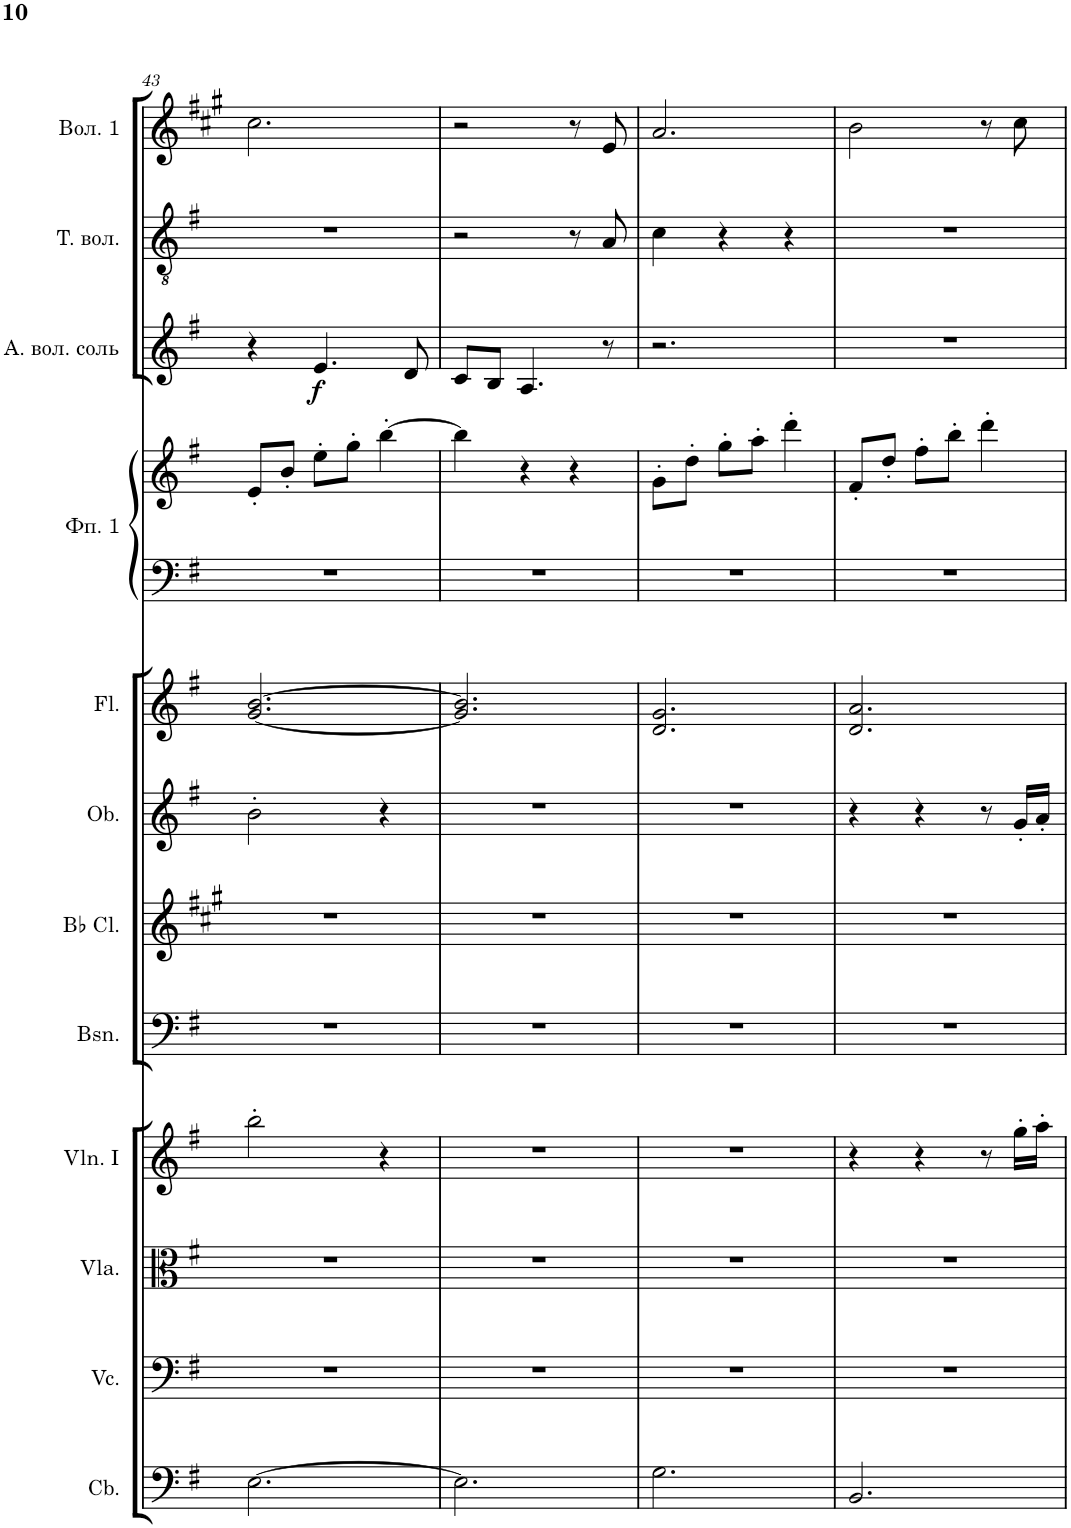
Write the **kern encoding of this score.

**kern	**kern	**kern	**kern	**kern	**kern	**kern	**kern	**kern	**kern	**kern	**dynam	**kern	**kern
*part12	*part11	*part10	*part9	*part8	*part7	*part6	*part5	*part4	*part4	*part3	*part3	*part2	*part1
*staff13	*staff12	*staff11	*staff10	*staff9	*staff8	*staff7	*staff6	*staff5	*staff4	*staff3	*staff3	*staff2	*staff1
*I"Contrabasses	*I"Violoncellos	*I"Violas	*I"Violins I	*I"Bassoons	*I"Clarinets in Bb	*I"Oboes	*I"Flutes	*I"Фортепиано 1	*	*I"Альтовая волынка соль	*	*I"Теноровая волынка	*I"Волынка 1
*I'Cb.	*I'Vc.	*I'Vla.	*I'Vln. I	*I'Bsn.	*	*I'Ob.	*I'Fl.	*	*	*	*	*	*
!!LO:PB:g=z
*clefF4	*clefF4	*clefC3	*clefG2	*clefF4	*clefG2	*clefG2	*clefG2	*clefF4	*clefG2	*clefG2	*	*clefGv2	*clefG2
*Trd7c12	*	*	*	*	*Trd1c2	*	*	*	*	*Trd12c21	*	*Trd12c21	*Trd1c2
*k[f#]	*k[f#]	*k[f#]	*k[f#]	*k[f#]	*k[f#c#g#]	*k[f#]	*k[f#]	*k[f#]	*k[f#]	*k[f#]	*	*k[f#]	*k[f#c#g#]
*M3/4	*M3/4	*M3/4	*M3/4	*M3/4	*M3/4	*M3/4	*M3/4	*M3/4	*M3/4	*M3/4	*	*M3/4	*M3/4
=43	=43	=43	=43	=43	=43	=43	=43	=43	=43	=43	=43	=43	=43
[2.E\	2.r	2.r	2bb'\	2.r	2.r	2b'\	[2.g/ [2.b/	2.r	8e'/L	4r	.	2.r	2.cc#\
.	.	.	.	.	.	.	.	.	8b'/J	.	.	.	.
!	!	!	!	!	!	!	!	!	!	!	!LO:DY:b	!	!
.	.	.	.	.	.	.	.	.	8ee'\L	4.e/	f	.	.
.	.	.	.	.	.	.	.	.	8gg'\J	.	.	.	.
.	.	.	4r	.	.	4r	.	.	[4bb'\	.	.	.	.
.	.	.	.	.	.	.	.	.	.	8d/	.	.	.
=44	=44	=44	=44	=44	=44	=44	=44	=44	=44	=44	=44	=44	=44
2.E\]	2.r	2.r	2.r	2.r	2.r	2.r	2.g/] 2.b/]	2.r	4bb\]	8c/L	.	2r	2r
.	.	.	.	.	.	.	.	.	.	8B/J	.	.	.
.	.	.	.	.	.	.	.	.	4r	4.A/	.	.	.
.	.	.	.	.	.	.	.	.	4r	.	.	8r	8r
.	.	.	.	.	.	.	.	.	.	8r	.	8A/	8e/
=45	=45	=45	=45	=45	=45	=45	=45	=45	=45	=45	=45	=45	=45
2.G\	2.r	2.r	2.r	2.r	2.r	2.r	2.d/ 2.g/	2.r	8g'\L	2.r	.	4c\	2.a/
.	.	.	.	.	.	.	.	.	8dd'\J	.	.	.	.
.	.	.	.	.	.	.	.	.	8gg'\L	.	.	4r	.
.	.	.	.	.	.	.	.	.	8aa'\J	.	.	.	.
.	.	.	.	.	.	.	.	.	4ddd'\	.	.	4r	.
=46	=46	=46	=46	=46	=46	=46	=46	=46	=46	=46	=46	=46	=46
2.BB/	2.r	2.r	4r	2.r	2.r	4r	2.d/ 2.a/	2.r	8f#'/L	2.r	.	2.r	2b\
.	.	.	.	.	.	.	.	.	8dd'/J	.	.	.	.
.	.	.	4r	.	.	4r	.	.	8ff#'\L	.	.	.	.
.	.	.	.	.	.	.	.	.	8bb'\J	.	.	.	.
.	.	.	8r	.	.	8r	.	.	4ddd'\	.	.	.	8r
.	.	.	16gg'\LL	.	.	16g'/LL	.	.	.	.	.	.	8cc#\
.	.	.	16aa'\JJ	.	.	16a'/JJ	.	.	.	.	.	.	.
=	=	=	=	=	=	=	=	=	=	=	=	=	=
*-	*-	*-	*-	*-	*-	*-	*-	*-	*-	*-	*-	*-	*-
